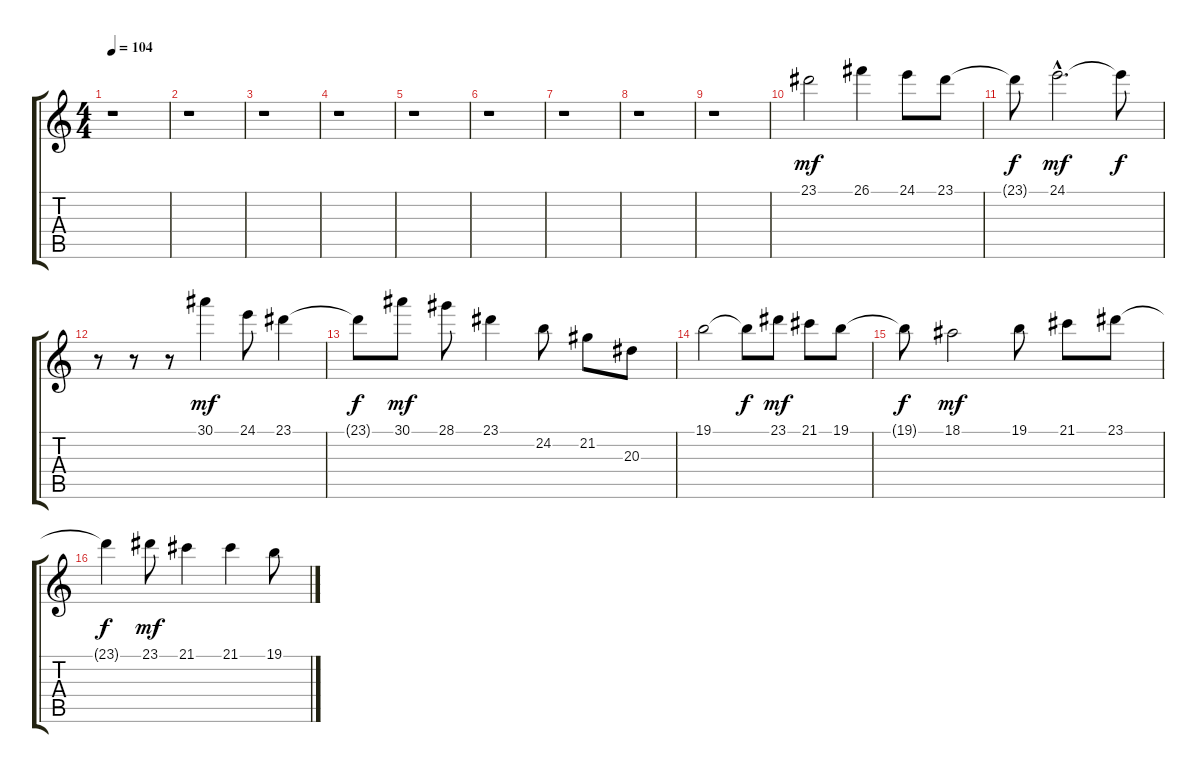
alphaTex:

\track "" {instrument fx3crystal}
\staff {score tabs}
\tuning (E4 B3 G3 D3 A2 E2) {hide}
\ts (4 4)
\tempo 104
\clef g2
\ks c
r.1{dy f} |
r.1 |
r.1 |
r.1 |
r.1 |
r.1 |
r.1 |
r.1 |
r.1 |
23.1.2{dy mf} 26.1.4 24.1.8 23.1.8 |
23.1{t}.8{dy f} 24.1{hac}.2{d dy mf} 24.1{t}.8{dy f} |
r.8 r.8 r.8 30.1.4{dy mf} 24.1.8 23.1.4 |
23.1{t}.8{dy f} 30.1.8{dy mf} 28.1.8 23.1.4 24.2.8 21.2.8 20.3.8 |
19.1.2 19.1{t}.8{dy f} 23.1.8{dy mf} 21.1.8 19.1.8 |
19.1{t}.8{dy f} 18.1.2{dy mf} 19.1.8 21.1.8 23.1.8 |
23.1{t}.4{dy f} 23.1.8{dy mf} 21.1.4 21.1.4 19.1.8
